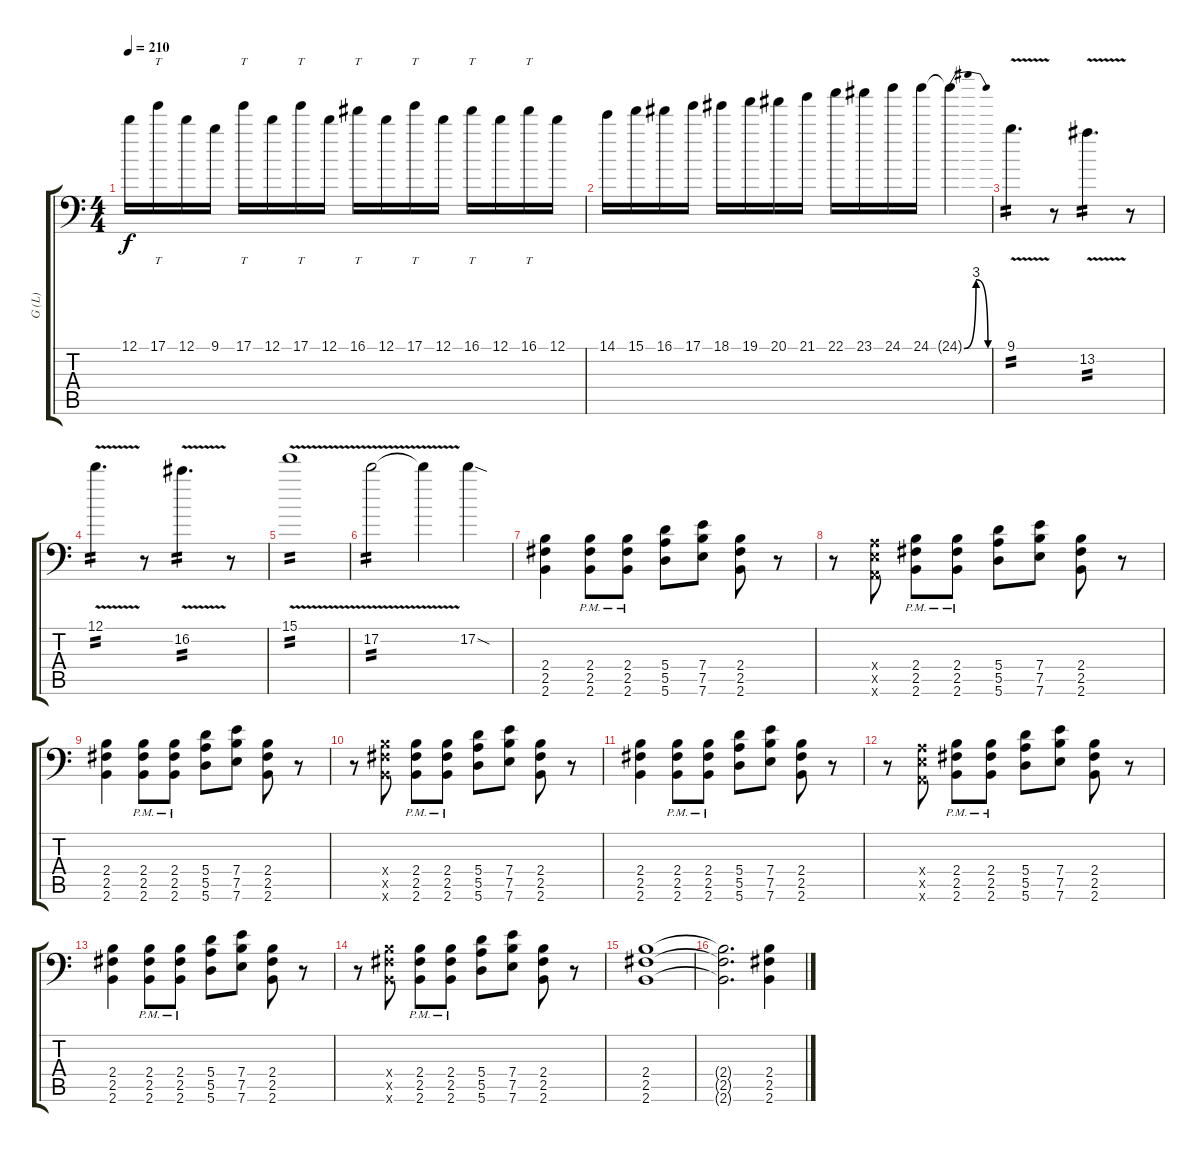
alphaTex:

\track ("G (L)" "G (L)") {instrument distortionguitar}
\staff {score tabs}
\tuning (D4 A3 D3 A2 E2 A1) {hide}
\ts (4 4)
\tempo 210
\clef f4
\ks c
12.1.16{dy f} 17.1.16{tt} 12.1.16 9.1.16 17.1.16{tt} 12.1.16 17.1.16{tt} 12.1.16 16.1.16{tt} 12.1.16 17.1.16{tt} 12.1.16 16.1.16{tt} 12.1.16 16.1.16{tt} 12.1.16 |
14.1.16 15.1.16 16.1.16 17.1.16 18.1.16 19.1.16 20.1.16 21.1.16 22.1.16 23.1.16 24.1.16 24.1.16 24.1{be (bendrelease 0 0 15 12 15 12 60 0) t}.4 |
9.1{v}.4{d tp 2} r.8 13.2{v}.4{d tp 2} r.8 |
12.1{v}.4{d tp 2} r.8 16.2{v}.4{d tp 2} r.8 |
15.1{v}.1{tp 2} |
17.2{v}.2{tp 2} 17.2{t}.4 17.2{sod}.4 |
(2.4 2.5 2.6).4 (2.4{pm} 2.5{pm} 2.6{pm}).8 (2.4{pm} 2.5{pm} 2.6{pm}).8 (5.4 5.5 5.6).8 (7.4 7.5 7.6).8 (2.4 2.5 2.6).8 r.8 |
r.8 (0.4{x} 0.5{x} 0.6{x}).8 (2.4{pm} 2.5 2.6).8 (2.4{pm} 2.5 2.6).8 (5.4 5.5 5.6).8 (7.4 7.5 7.6).8 (2.4 2.5 2.6).8 r.8 |
(2.4 2.5 2.6).4 (2.4{pm} 2.5{pm} 2.6{pm}).8 (2.4{pm} 2.5{pm} 2.6{pm}).8 (5.4 5.5 5.6).8 (7.4 7.5 7.6).8 (2.4 2.5 2.6).8 r.8 |
r.8 (2.4{x} 2.5{x} 2.6{x}).8 (2.4{pm} 2.5 2.6).8 (2.4{pm} 2.5 2.6).8 (5.4 5.5 5.6).8 (7.4 7.5 7.6).8 (2.4 2.5 2.6).8 r.8 |
(2.4 2.5 2.6).4 (2.4{pm} 2.5{pm} 2.6{pm}).8 (2.4{pm} 2.5{pm} 2.6{pm}).8 (5.4 5.5 5.6).8 (7.4 7.5 7.6).8 (2.4 2.5 2.6).8 r.8 |
r.8 (0.4{x} 0.5{x} 0.6{x}).8 (2.4{pm} 2.5 2.6).8 (2.4{pm} 2.5 2.6).8 (5.4 5.5 5.6).8 (7.4 7.5 7.6).8 (2.4 2.5 2.6).8 r.8 |
(2.4 2.5 2.6).4 (2.4{pm} 2.5{pm} 2.6{pm}).8 (2.4{pm} 2.5{pm} 2.6{pm}).8 (5.4 5.5 5.6).8 (7.4 7.5 7.6).8 (2.4 2.5 2.6).8 r.8 |
r.8 (2.4{x} 2.5{x} 2.6{x}).8 (2.4{pm} 2.5 2.6).8 (2.4{pm} 2.5 2.6).8 (5.4 5.5 5.6).8 (7.4 7.5 7.6).8 (2.4 2.5 2.6).8 r.8 |
(2.4 2.5 2.6).1 |
(2.4{t} 2.5{t} 2.6{t}).2{d} (2.4 2.5 2.6).4
